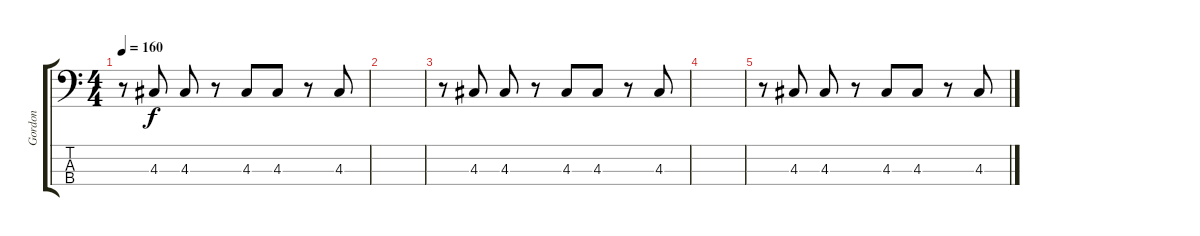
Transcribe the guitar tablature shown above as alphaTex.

\track ("Gordon" "Gordon") {instrument electricbassfinger}
\staff {score tabs}
\tuning (G2 D2 A1 E1) {hide}
\ts (4 4)
\tempo 160
\clef f4
\ks c
r.8{dy f} 4.3.8 4.3.8 r.8 4.3.8 4.3.8 r.8 4.3.8 |
|
r.8 4.3.8 4.3.8 r.8 4.3.8 4.3.8 r.8 4.3.8 |
|
r.8 4.3.8 4.3.8 r.8 4.3.8 4.3.8 r.8 4.3.8
